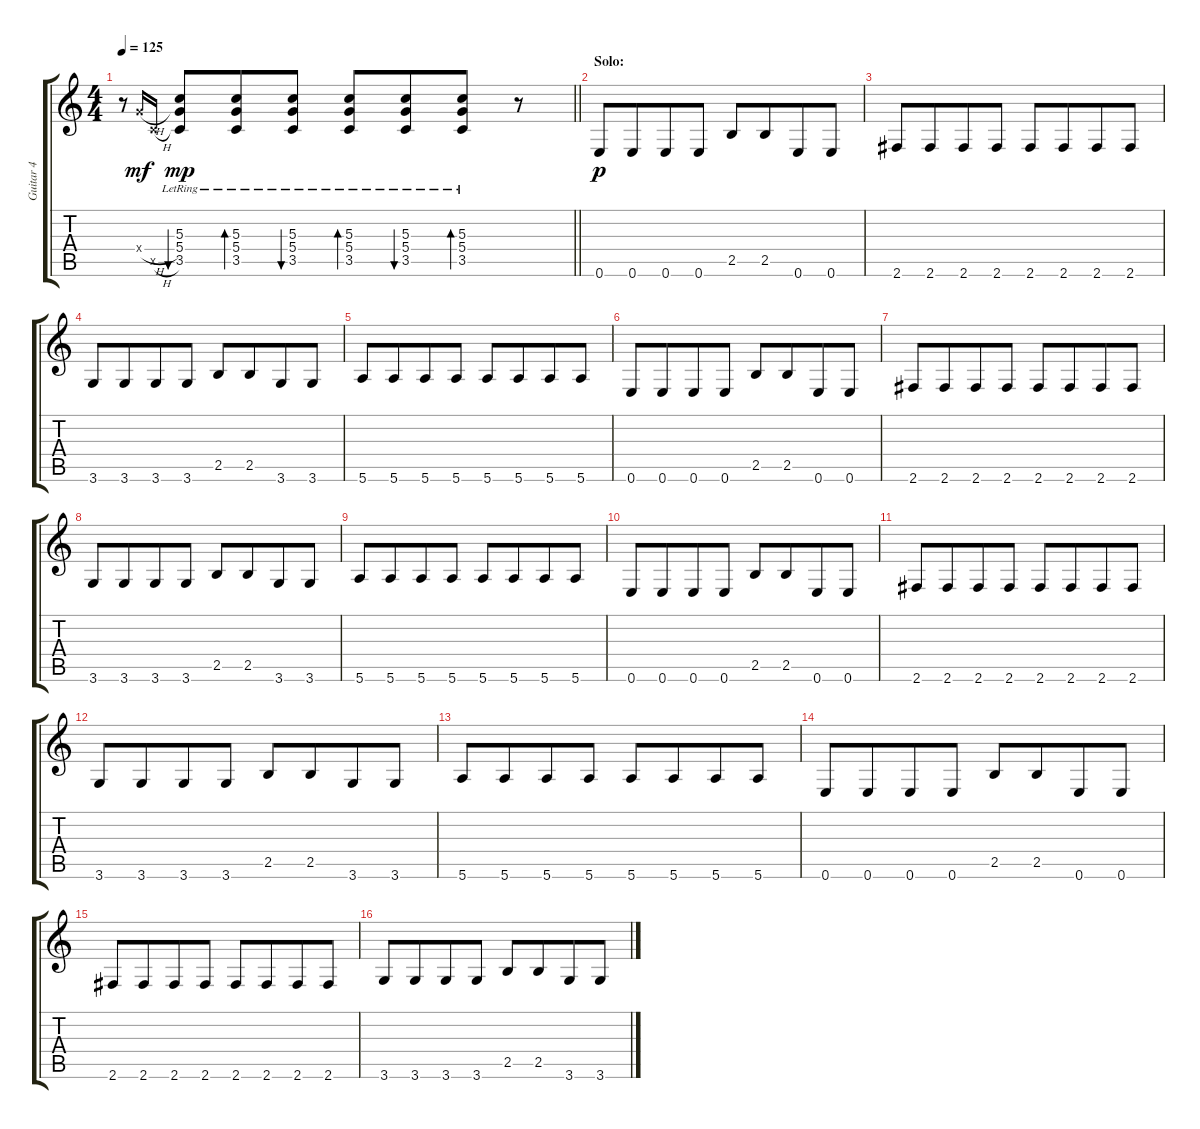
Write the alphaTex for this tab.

\track ("Guitar 4" "Guitar 4") {instrument overdrivenguitar}
\staff {score tabs}
\tuning (E4 B3 G3 D3 A2 E2) {hide}
\ts (4 4)
\tempo 125
\clef g2
\barLineRight lightlight
\ks c
r.8{dy mp} 5.4{h x}.16{gr onbeat dy mf} 3.5{h x}.16{gr onbeat} (5.3 5.4{lr} 3.5{lr}).8{bu 60 dy mp beam merge} (5.3 5.4{lr} 3.5{lr}).8{bd 60} (5.3 5.4{lr} 3.5{lr}).8{bu 60} (5.3 5.4{lr} 3.5{lr}).8{bd 60} (5.3 5.4{lr} 3.5{lr}).8{bu 60 beam merge} (5.3 5.4{lr} 3.5{lr}).8{bd 60} r.8 |
\section ("" "Solo:")
0.6.8{dy p} 0.6.8{beam merge} 0.6.8 0.6.8 2.5.8 2.5.8{beam merge} 0.6.8 0.6.8 |
2.6.8 2.6.8{beam merge} 2.6.8 2.6.8 2.6.8 2.6.8{beam merge} 2.6.8 2.6.8 |
3.6.8 3.6.8{beam merge} 3.6.8 3.6.8 2.5.8 2.5.8{beam merge} 3.6.8 3.6.8 |
5.6.8 5.6.8{beam merge} 5.6.8 5.6.8 5.6.8 5.6.8{beam merge} 5.6.8 5.6.8 |
0.6.8 0.6.8{beam merge} 0.6.8 0.6.8 2.5.8 2.5.8{beam merge} 0.6.8 0.6.8 |
2.6.8 2.6.8{beam merge} 2.6.8 2.6.8 2.6.8 2.6.8{beam merge} 2.6.8 2.6.8 |
3.6.8 3.6.8{beam merge} 3.6.8 3.6.8 2.5.8 2.5.8{beam merge} 3.6.8 3.6.8 |
5.6.8 5.6.8{beam merge} 5.6.8 5.6.8 5.6.8 5.6.8{beam merge} 5.6.8 5.6.8 |
0.6.8 0.6.8{beam merge} 0.6.8 0.6.8 2.5.8 2.5.8{beam merge} 0.6.8 0.6.8 |
2.6.8 2.6.8{beam merge} 2.6.8 2.6.8 2.6.8 2.6.8{beam merge} 2.6.8 2.6.8 |
3.6.8 3.6.8{beam merge} 3.6.8 3.6.8 2.5.8 2.5.8{beam merge} 3.6.8 3.6.8 |
5.6.8 5.6.8{beam merge} 5.6.8 5.6.8 5.6.8 5.6.8{beam merge} 5.6.8 5.6.8 |
0.6.8 0.6.8{beam merge} 0.6.8 0.6.8 2.5.8 2.5.8{beam merge} 0.6.8 0.6.8 |
2.6.8 2.6.8{beam merge} 2.6.8 2.6.8 2.6.8 2.6.8{beam merge} 2.6.8 2.6.8 |
3.6.8 3.6.8{beam merge} 3.6.8 3.6.8 2.5.8 2.5.8{beam merge} 3.6.8 3.6.8
